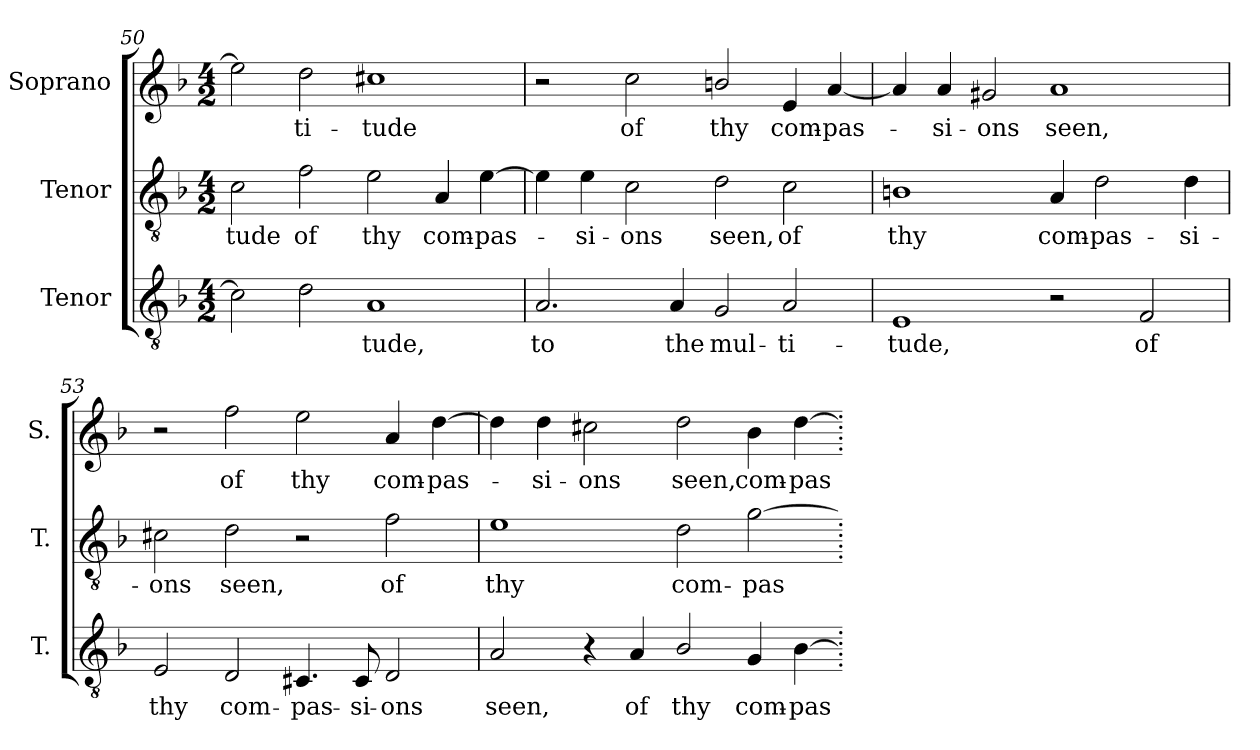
**kern	**text	**kern	**text	**kern	**text
*part3	*part3	*part2	*part2	*part1	*part1
*staff3	*staff3	*staff2	*staff2	*staff1	*staff1
*I"Tenor	*	*I"Tenor	*	*I"Soprano	*
*I'T.	*	*I'T.	*	*I'S.	*
*clefGv2	*	*clefGv2	*	*clefG2	*
*ITrd7c12	*	*ITrd7c12	*	*	*
*k[b-]	*	*k[b-]	*	*k[b-]	*
*F:	*	*F:	*	*F:	*
*M4/2	*	*M4/2	*	*M4/2	*
=50	=50	=50	=50	=50	=50
!	!	!	!LO:LY:b:color=#000000	!	!
2Ci\]	.	2Ci\	-tude	2eei\]	.
!	!	!	!LO:LY:b:color=#000000	!	!
!	!	!	!	!	!LO:LY:b:color=#000000
2Di\	.	2Fi\	of	2ddi\	-ti-
!	!LO:LY:b:color=#000000	!	!	!	!
!	!	!	!LO:LY:b:color=#000000	!	!
!	!	!	!	!	!LO:LY:b:color=#000000
1AAi	-tude,	2Ei\	thy	1cc#Xi	-tude
!	!	!	!LO:LY:b:color=#000000	!	!
.	.	4AAi/	com-	.	.
!	!	!	!LO:LY:b:color=#000000	!	!
.	.	[4Ei\	-pas-	.	.
=51	=51	=51	=51	=51	=51
!	!LO:LY:b:color=#000000	!	!	!	!
2.AAi/	to	4Ei\]	.	2r	.
!	!	!	!LO:LY:b:color=#000000	!	!
.	.	4Ei\	-si-	.	.
!	!	!	!LO:LY:b:color=#000000	!	!
!	!	!	!	!	!LO:LY:b:color=#000000
.	.	2Ci\	-ons	2cci\	of
!	!LO:LY:b:color=#000000	!	!	!	!
4AAi/	the	.	.	.	.
!	!LO:LY:b:color=#000000	!	!	!	!
!	!	!	!LO:LY:b:color=#000000	!	!
!	!	!	!	!	!LO:LY:b:color=#000000
2GGi/	mul-	2Di\	seen,	2bni/	thy
!	!LO:LY:b:color=#000000	!	!	!	!
!	!	!	!LO:LY:b:color=#000000	!	!
!	!	!	!	!	!LO:LY:b:color=#000000
2AAi/	-ti-	2Ci\	of	4ei/	com-
!	!	!	!	!	!LO:LY:b:color=#000000
.	.	.	.	[4ai/	-pas-
=52	=52	=52	=52	=52	=52
!	!LO:LY:b:color=#000000	!	!	!	!
!	!	!	!LO:LY:b:color=#000000	!	!
1EEi	-tude,	1BBni	thy	4ai/]	.
!	!	!	!	!	!LO:LY:b:color=#000000
.	.	.	.	4ai/	-si-
!	!	!	!	!	!LO:LY:b:color=#000000
.	.	.	.	2g#Xi/	-ons
!	!	!	!LO:LY:b:color=#000000	!	!
!	!	!	!	!	!LO:LY:b:color=#000000
2r	.	4AAi/	com-	1ai	seen,
!	!	!	!LO:LY:b:color=#000000	!	!
.	.	2Di\	-pas-	.	.
!	!LO:LY:b:color=#000000	!	!	!	!
2FFi/	of	.	.	.	.
!	!	!	!LO:LY:b:color=#000000	!	!
.	.	4Di\	-si-	.	.
!!LO:LB:g=z
=53	=53	=53	=53	=53	=53
!	!LO:LY:b:color=#000000	!	!	!	!
!	!	!	!LO:LY:b:color=#000000	!	!
2EEi/	thy	2C#Xi\	-ons	2r	.
!	!LO:LY:b:color=#000000	!	!	!	!
!	!	!	!LO:LY:b:color=#000000	!	!
!	!	!	!	!	!LO:LY:b:color=#000000
2DDi/	com-	2Di\	seen,	2ffi\	of
!	!LO:LY:b:color=#000000	!	!	!	!
!	!	!	!	!	!LO:LY:b:color=#000000
4.CC#Xi/	-pas-	2r	.	2eei\	thy
!	!LO:LY:b:color=#000000	!	!	!	!
8CC#i/	-si-	.	.	.	.
!	!LO:LY:b:color=#000000	!	!	!	!
!	!	!	!LO:LY:b:color=#000000	!	!
!	!	!	!	!	!LO:LY:b:color=#000000
2DDi/	-ons	2Fi\	of	4ai/	com-
!	!	!	!	!	!LO:LY:b:color=#000000
.	.	.	.	[4ddi\	-pas-
=54	=54	=54	=54	=54	=54
!	!LO:LY:b:color=#000000	!	!	!	!
!	!	!	!LO:LY:b:color=#000000	!	!
2AAi/	seen,	1Ei	thy	4ddi\]	.
!	!	!	!	!	!LO:LY:b:color=#000000
.	.	.	.	4ddi\	-si-
!	!	!	!	!	!LO:LY:b:color=#000000
4r	.	.	.	2cc#Xi\	-ons
!	!LO:LY:b:color=#000000	!	!	!	!
4AAi/	of	.	.	.	.
!	!LO:LY:b:color=#000000	!	!	!	!
!	!	!	!LO:LY:b:color=#000000	!	!
!	!	!	!	!	!LO:LY:b:color=#000000
2BB-i/	thy	2Di\	com-	2ddi\	seen,
!	!LO:LY:b:color=#000000	!	!	!	!
!	!	!	!LO:LY:b:color=#000000	!	!
!	!	!	!	!	!LO:LY:b:color=#000000
4GGi/	com-	[2Gi\	-pas-	4b-i\	com-
!	!LO:LY:b:color=#000000	!	!	!	!
!	!	!	!	!	!LO:LY:b:color=#000000
[4BB-i\	-pas-	.	.	[4ddi\	-pas-
=.	=.	=.	=.	=.	=.
*-	*-	*-	*-	*-	*-
